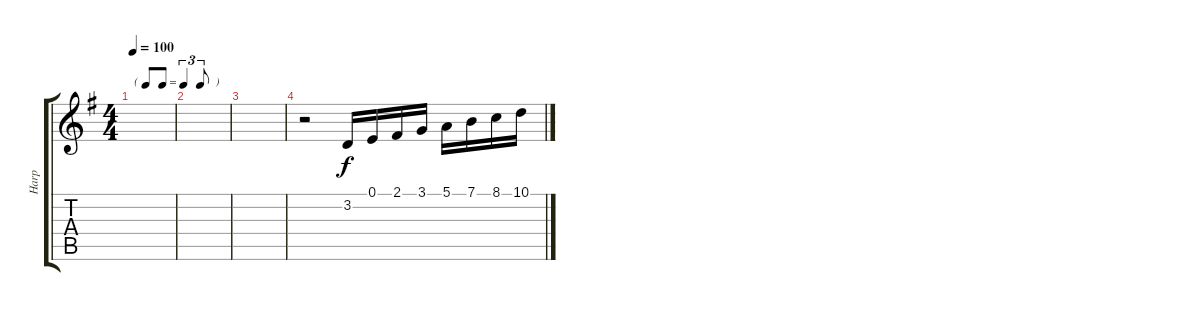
\track ("Harp" "Harp") {instrument orchestralharp}
\staff {score tabs}
\tuning (E4 B3 G3 D3 A2 E2) {hide}
\ts (4 4)
\tf triplet8th
\tempo 100
\clef g2
\ks g
|
|
|
r.2 3.2.16 0.1.16 2.1.16 3.1.16 5.1.16 7.1.16 8.1.16 10.1.16
